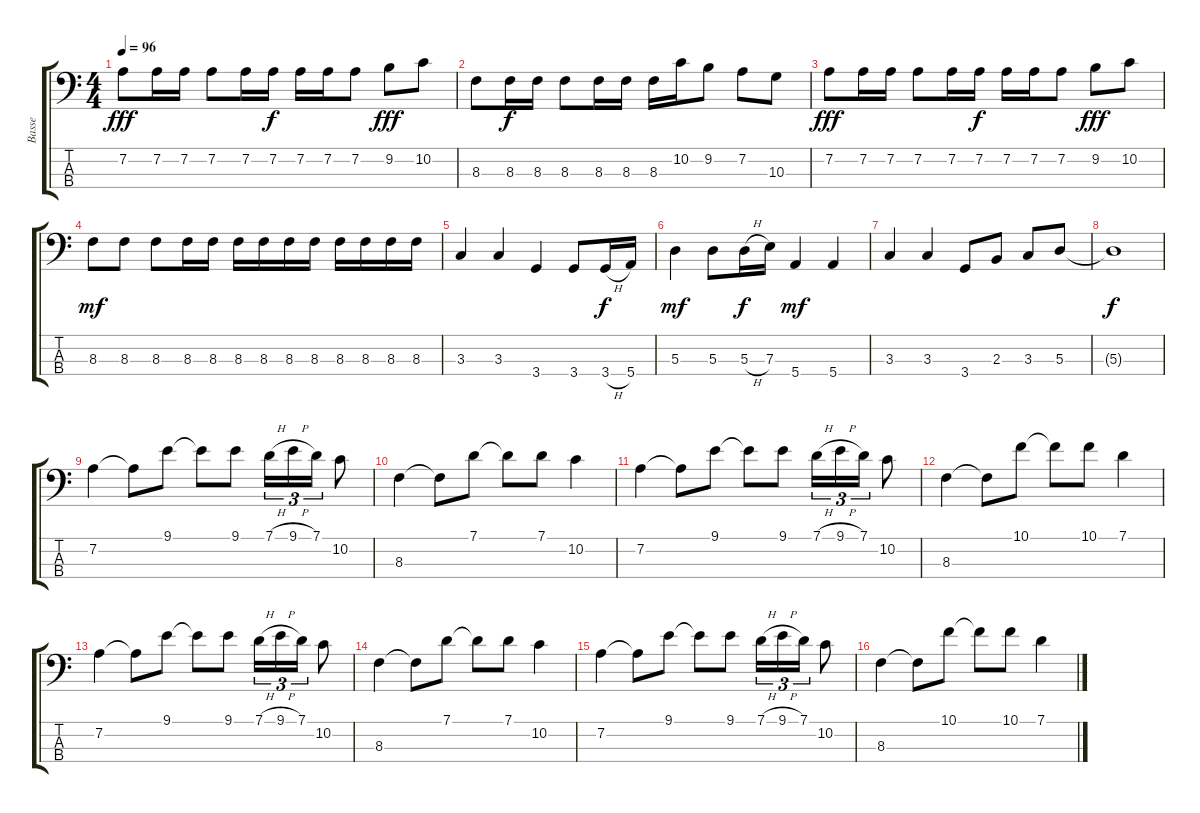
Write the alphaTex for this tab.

\track ("Basse" "Basse") {instrument electricbassfinger}
\staff {score tabs}
\tuning (G2 D2 A1 E1) {hide}
\ts (4 4)
\tempo 96
\clef f4
\ks c
7.2.8{dy fff} 7.2.16 7.2.16 7.2.8 7.2.16 7.2.16{dy f} 7.2.16 7.2.16 7.2.8 9.2.8{dy fff} 10.2.8 |
8.3.8 8.3.16{dy f} 8.3.16 8.3.8 8.3.16 8.3.16 8.3.16 10.2.16 9.2.8 7.2.8 10.3.8 |
7.2.8{dy fff} 7.2.16 7.2.16 7.2.8 7.2.16 7.2.16{dy f} 7.2.16 7.2.16 7.2.8 9.2.8{dy fff} 10.2.8 |
8.3.8{dy mf} 8.3.8 8.3.8 8.3.16 8.3.16 8.3.16 8.3.16 8.3.16 8.3.16 8.3.16 8.3.16 8.3.16 8.3.16 |
3.3.4 3.3.4 3.4.4 3.4.8 3.4{h}.16{dy f} 5.4.16 |
5.3.4{dy mf} 5.3.8 5.3{h}.16{dy f} 7.3.16 5.4.4{dy mf} 5.4.4 |
3.3.4 3.3.4 3.4.8 2.3.8 3.3.8 5.3.8 |
5.3{t}.1{dy f} |
7.2.4 7.2{t}.8 9.1.8 9.1{t}.8 9.1.8 7.1{h}.16{tu (3 2)} 9.1{h}.16{tu (3 2)} 7.1.16{tu (3 2)} 10.2.8 |
8.3.4 8.3{t}.8 7.1.8 7.1{t}.8 7.1.8 10.2.4 |
7.2.4 7.2{t}.8 9.1.8 9.1{t}.8 9.1.8 7.1{h}.16{tu (3 2)} 9.1{h}.16{tu (3 2)} 7.1.16{tu (3 2)} 10.2.8 |
8.3.4 8.3{t}.8 10.1.8 10.1{t}.8 10.1.8 7.1.4 |
7.2.4 7.2{t}.8 9.1.8 9.1{t}.8 9.1.8 7.1{h}.16{tu (3 2)} 9.1{h}.16{tu (3 2)} 7.1.16{tu (3 2)} 10.2.8 |
8.3.4 8.3{t}.8 7.1.8 7.1{t}.8 7.1.8 10.2.4 |
7.2.4 7.2{t}.8 9.1.8 9.1{t}.8 9.1.8 7.1{h}.16{tu (3 2)} 9.1{h}.16{tu (3 2)} 7.1.16{tu (3 2)} 10.2.8 |
8.3.4 8.3{t}.8 10.1.8 10.1{t}.8 10.1.8 7.1.4
